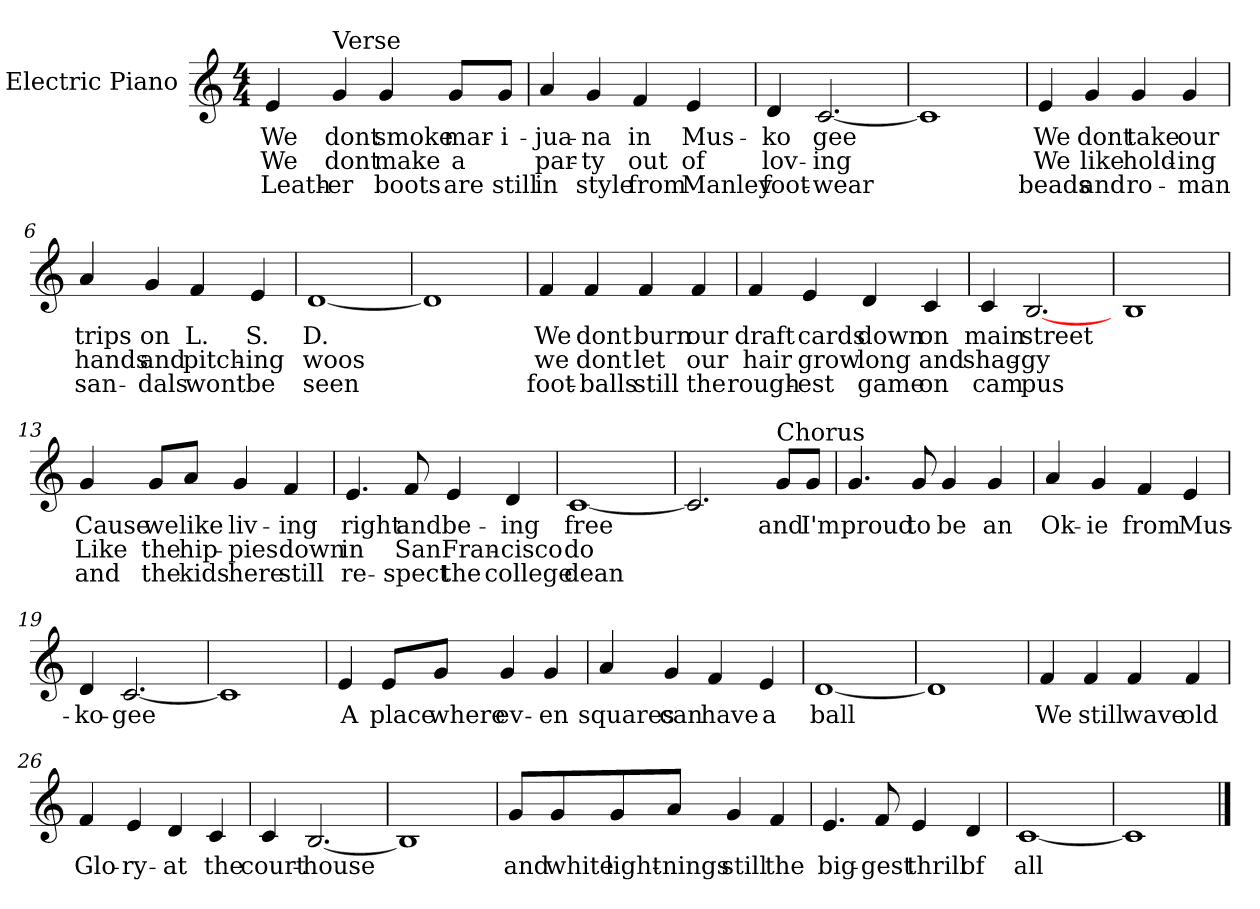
**kern	**text	**text	**text
*part1	*part1	*part1	*part1
*staff1	*staff1	*staff1	*staff1
*I"Electric Piano	*	*	*
*I'E.Pno	*	*	*
*clefG2	*	*	*
*k[]	*	*	*
*C:	*	*	*
*M4/4	*	*	*
=1	=1	=1	=1
4e/	We	We	Leath-
!LO:TX:a:t=Verse	!	!	!
4g/	dont	dont	-er
4g/	smoke	make	boots
8g/L	mar-	a	are
8g/J	i-	.	still
=2	=2	=2	=2
4a/	-jua-	par-	in
4g/	-na	-ty	style
4f/	in	out	from
4e/	Mus-	of	Manley
=3	=3	=3	=3
4d/	-ko	lov-	foot-
[2.c/	gee	-ing	-wear
=4	=4	=4	=4
1c]	.	.	.
!!LO:LB:g=z
=5	=5	=5	=5
4e/	We	We	beads
4g/	dont	like	and
4g/	take	hold-	ro-
4g/	our	-ing	-man
=6	=6	=6	=6
4a/	trips	hands	san-
4g/	on	and	-dals
4f/	L.	pitch-	wont
4e/	S.	-ing	be
=7	=7	=7	=7
[1d	D.	woos	seen
=8	=8	=8	=8
1d]	.	.	.
=9	=9	=9	=9
4f/	We	we	foot-
4f/	dont	dont	-balls
4f/	burn	let	still
4f/	our	our	the
!!LO:LB:g=z
=10	=10	=10	=10
4f/	draft	hair	rough-
4e/	cards	grow	-est
4d/	down	long	game
4c/	on	and	on
=11	=11	=11	=11
4c/	main	shag-	cam
[2.B/	street	-gy	pus
=12	=12	=12	=12
1B	.	.	.
=13	=13	=13	=13
4g/	Cause	Like	and
8g/L	we	the	the
8a/J	like	hip-	kids
4g/	liv-	-pies	here
4f/	-ing	down	still
!!LO:LB:g=z
=14	=14	=14	=14
4.e/	right	in	re-
8f/	and	San	-spect
4e/	be-	Fran-	the
4d/	-ing	-cisco	college
=15	=15	=15	=15
[1c	free	do	dean
=16	=16	=16	=16
2.c/]	.	.	.
!LO:TX:a:t=Chorus	!	!	!
8g/L	and	.	.
8g/J	I'm	.	.
=17	=17	=17	=17
4.g/	proud	.	.
8g/	to	.	.
4g/	be	.	.
4g/	an	.	.
=18	=18	=18	=18
4a/	Ok-	.	.
4g/	-ie	.	.
4f/	from	.	.
4e/	Mus-	.	.
!!LO:LB:g=z
=19	=19	=19	=19
4d/	-ko-	.	.
[2.c/	-gee	.	.
=20	=20	=20	=20
1c]	.	.	.
=21	=21	=21	=21
4e/	A	.	.
8e/L	place	.	.
8g/J	where	.	.
4g/	ev-	.	.
4g/	-en	.	.
=22	=22	=22	=22
4a/	squares	.	.
4g/	can	.	.
4f/	have	.	.
4e/	a	.	.
=23	=23	=23	=23
[1d	ball	.	.
=24	=24	=24	=24
1d]	.	.	.
!!LO:LB:g=z
=25	=25	=25	=25
4f/	We	.	.
4f/	still	.	.
4f/	wave	.	.
4f/	old	.	.
=26	=26	=26	=26
4f/	Glo-	.	.
4e/	-ry-	.	.
4d/	at	.	.
4c/	the	.	.
=27	=27	=27	=27
4c/	court-	.	.
[2.B/	-house	.	.
=28	=28	=28	=28
1B]	.	.	.
!!LO:LB:g=z
=29	=29	=29	=29
8g/L	and	.	.
8g/	white	.	.
8g/	light-	.	.
8a/J	-nings	.	.
4g/	still	.	.
4f/	the	.	.
=30	=30	=30	=30
4.e/	big-	.	.
8f/	-gest	.	.
4e/	thrill	.	.
4d/	of	.	.
=31	=31	=31	=31
[1c	all	.	.
=32	=32	=32	=32
1c]	.	.	.
==	==	==	==
*-	*-	*-	*-
